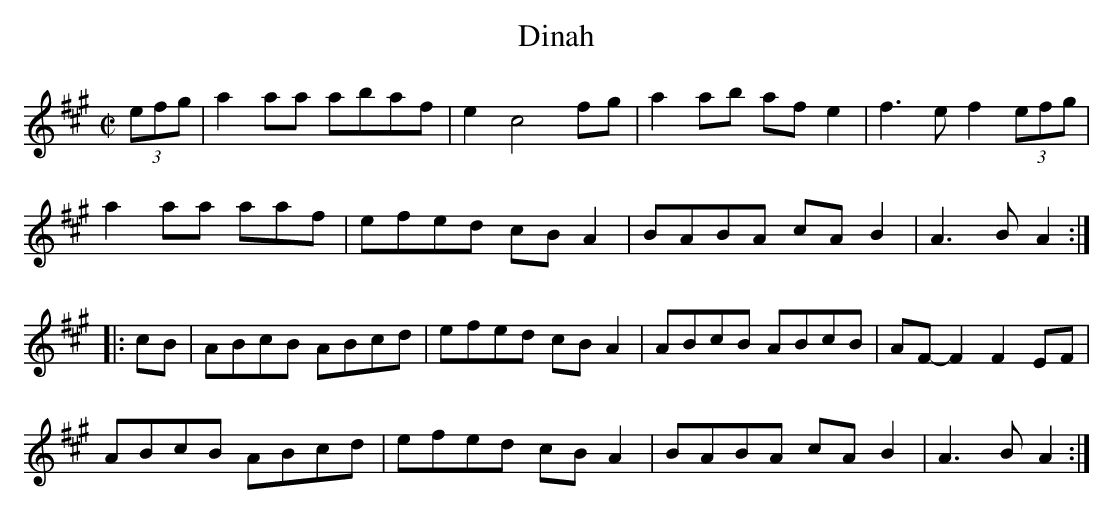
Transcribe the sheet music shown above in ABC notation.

X:1
T:Dinah
M:C|
L:1/8
K:A
(3efg|a2 aa abaf|e2c4 fg|a2 ab af e2|f3 e f2 (3efg|
a2 aa aaf|efed cBA2|BABA cA B2|A3B A2:|
|:cB|ABcB ABcd|efed cB A2|ABcB ABcB|AF-F2 F2 EF|
ABcB ABcd|efed cBA2|BABA cA B2|A3B A2:|
